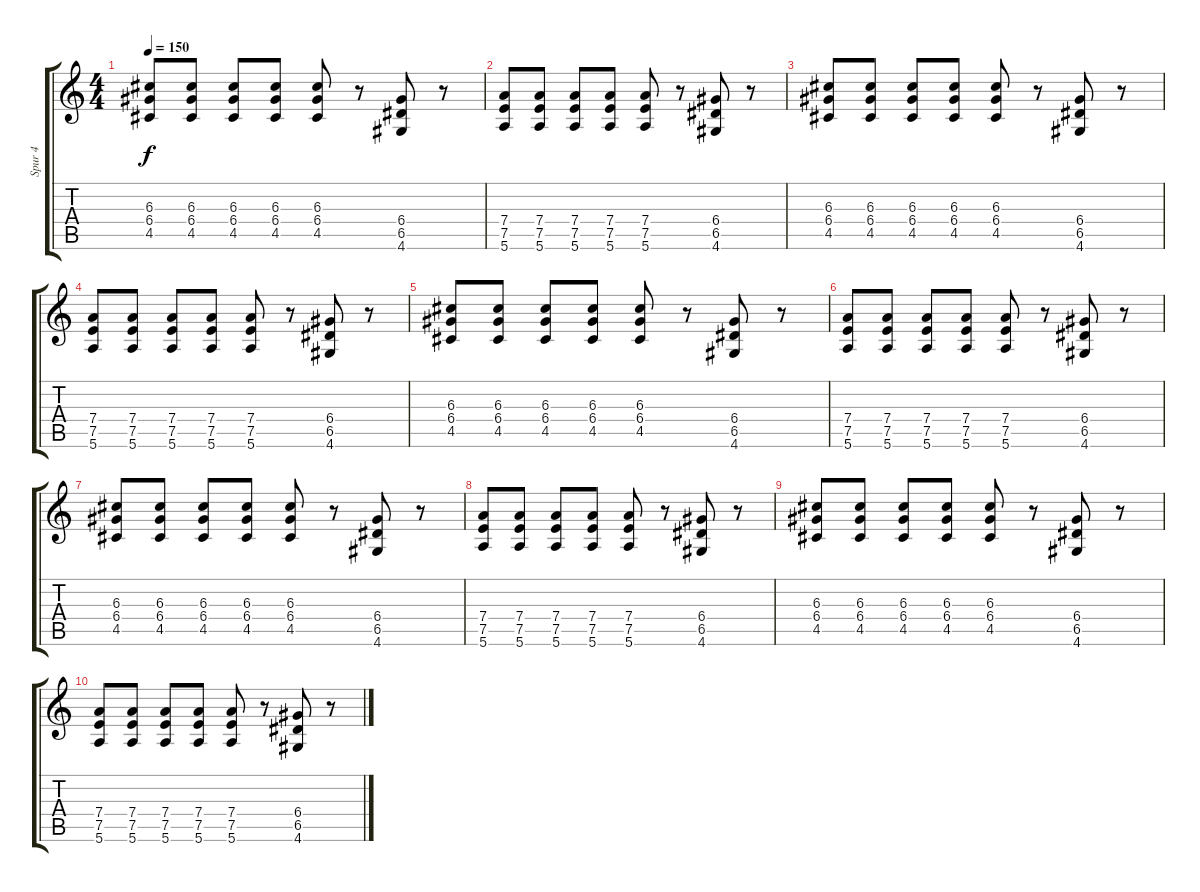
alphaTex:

\track ("Spur 4" "Spur 4") {instrument electricguitarclean}
\staff {score tabs}
\tuning (E4 B3 G3 D3 A2 E2) {hide}
\ts (4 4)
\tempo 150
\clef g2
\ks c
(6.3 6.4 4.5).8{dy f} (6.3 6.4 4.5).8 (6.3 6.4 4.5).8 (6.3 6.4 4.5).8 (6.3 6.4 4.5).8 r.8 (6.4 6.5 4.6).8 r.8 |
(7.4 7.5 5.6).8 (7.4 7.5 5.6).8 (7.4 7.5 5.6).8 (7.4 7.5 5.6).8 (7.4 7.5 5.6).8 r.8 (6.4 6.5 4.6).8 r.8 |
(6.3 6.4 4.5).8 (6.3 6.4 4.5).8 (6.3 6.4 4.5).8 (6.3 6.4 4.5).8 (6.3 6.4 4.5).8 r.8 (6.4 6.5 4.6).8 r.8 |
(7.4 7.5 5.6).8 (7.4 7.5 5.6).8 (7.4 7.5 5.6).8 (7.4 7.5 5.6).8 (7.4 7.5 5.6).8 r.8 (6.4 6.5 4.6).8 r.8 |
(6.3 6.4 4.5).8 (6.3 6.4 4.5).8 (6.3 6.4 4.5).8 (6.3 6.4 4.5).8 (6.3 6.4 4.5).8 r.8 (6.4 6.5 4.6).8 r.8 |
(7.4 7.5 5.6).8 (7.4 7.5 5.6).8 (7.4 7.5 5.6).8 (7.4 7.5 5.6).8 (7.4 7.5 5.6).8 r.8 (6.4 6.5 4.6).8 r.8 |
(6.3 6.4 4.5).8 (6.3 6.4 4.5).8 (6.3 6.4 4.5).8 (6.3 6.4 4.5).8 (6.3 6.4 4.5).8 r.8 (6.4 6.5 4.6).8 r.8 |
(7.4 7.5 5.6).8 (7.4 7.5 5.6).8 (7.4 7.5 5.6).8 (7.4 7.5 5.6).8 (7.4 7.5 5.6).8 r.8 (6.4 6.5 4.6).8 r.8 |
(6.3 6.4 4.5).8 (6.3 6.4 4.5).8 (6.3 6.4 4.5).8 (6.3 6.4 4.5).8 (6.3 6.4 4.5).8 r.8 (6.4 6.5 4.6).8 r.8 |
(7.4 7.5 5.6).8 (7.4 7.5 5.6).8 (7.4 7.5 5.6).8 (7.4 7.5 5.6).8 (7.4 7.5 5.6).8 r.8 (6.4 6.5 4.6).8 r.8
